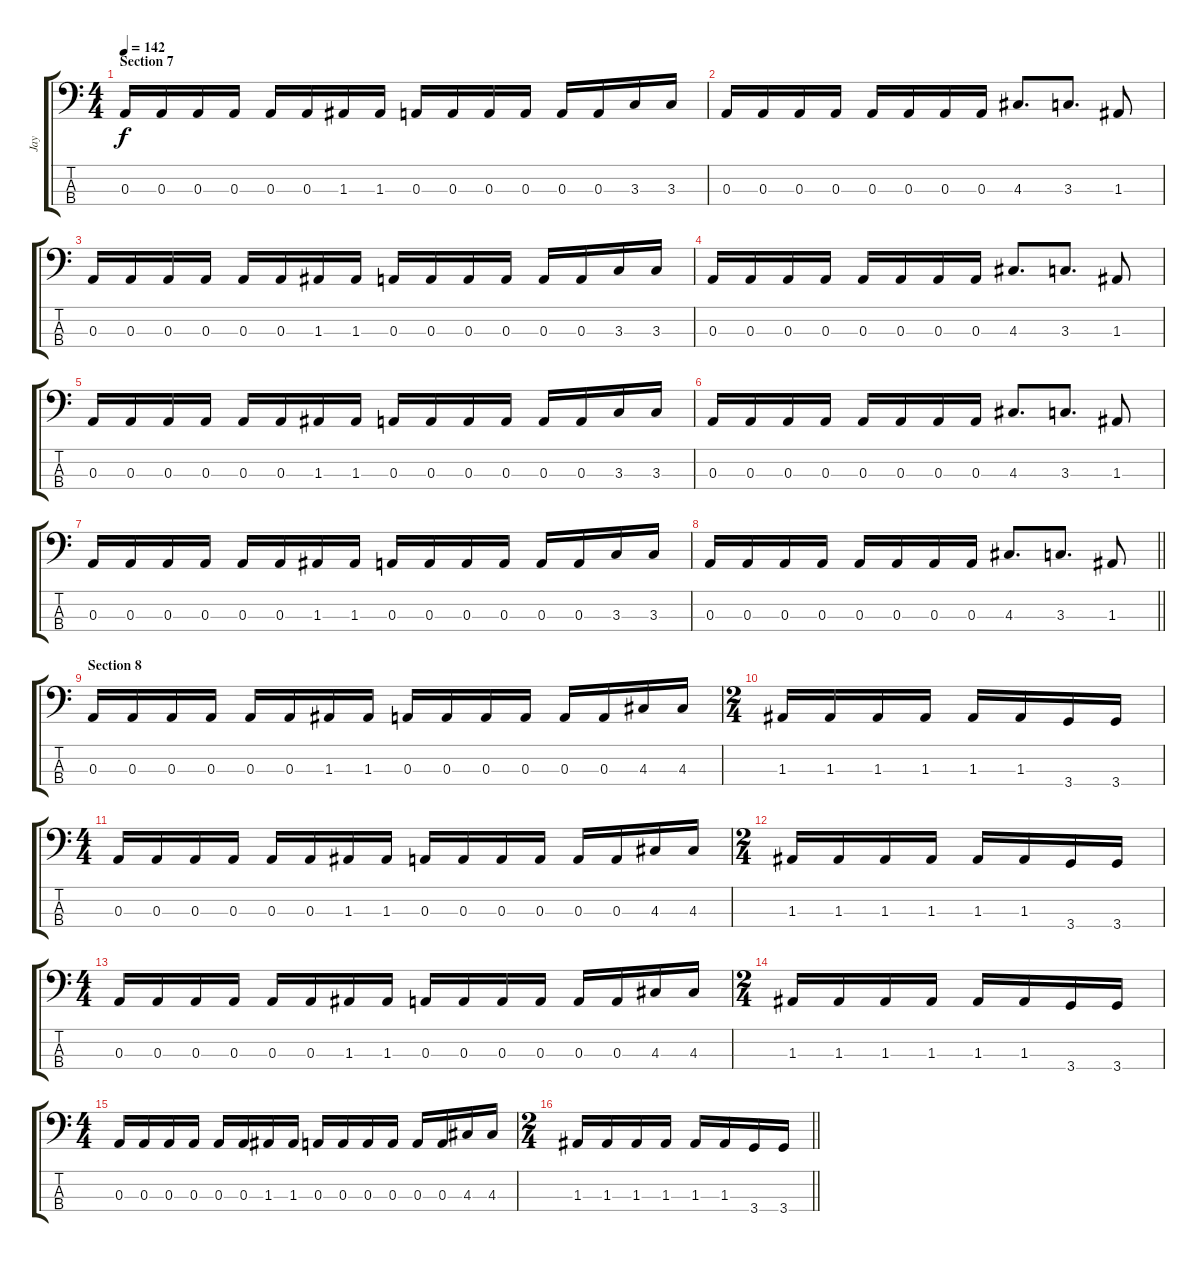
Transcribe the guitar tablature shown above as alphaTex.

\track ("Jay" "Jay") {instrument electricbasspick}
\staff {score tabs}
\tuning (G2 D2 A1 E1) {hide}
\ts (4 4)
\section ("" "Section 7")
\tempo 142
\clef f4
\ks c
0.3.16{dy f} 0.3.16 0.3.16 0.3.16 0.3.16 0.3.16 1.3.16 1.3.16 0.3.16 0.3.16 0.3.16 0.3.16 0.3.16 0.3.16 3.3.16 3.3.16 |
0.3.16 0.3.16 0.3.16 0.3.16 0.3.16 0.3.16 0.3.16 0.3.16 4.3.8{d} 3.3.8{d} 1.3.8 |
0.3.16 0.3.16 0.3.16 0.3.16 0.3.16 0.3.16 1.3.16 1.3.16 0.3.16 0.3.16 0.3.16 0.3.16 0.3.16 0.3.16 3.3.16 3.3.16 |
0.3.16 0.3.16 0.3.16 0.3.16 0.3.16 0.3.16 0.3.16 0.3.16 4.3.8{d} 3.3.8{d} 1.3.8 |
0.3.16 0.3.16 0.3.16 0.3.16 0.3.16 0.3.16 1.3.16 1.3.16 0.3.16 0.3.16 0.3.16 0.3.16 0.3.16 0.3.16 3.3.16 3.3.16 |
0.3.16 0.3.16 0.3.16 0.3.16 0.3.16 0.3.16 0.3.16 0.3.16 4.3.8{d} 3.3.8{d} 1.3.8 |
0.3.16 0.3.16 0.3.16 0.3.16 0.3.16 0.3.16 1.3.16 1.3.16 0.3.16 0.3.16 0.3.16 0.3.16 0.3.16 0.3.16 3.3.16 3.3.16 |
\barLineRight lightlight
0.3.16 0.3.16 0.3.16 0.3.16 0.3.16 0.3.16 0.3.16 0.3.16 4.3.8{d} 3.3.8{d} 1.3.8 |
\section ("" "Section 8")
0.3.16 0.3.16 0.3.16 0.3.16 0.3.16 0.3.16 1.3.16 1.3.16 0.3.16 0.3.16 0.3.16 0.3.16 0.3.16 0.3.16 4.3.16 4.3.16 |
\ts (2 4)
1.3.16 1.3.16 1.3.16 1.3.16 1.3.16 1.3.16 3.4.16 3.4.16 |
\ts (4 4)
0.3.16 0.3.16 0.3.16 0.3.16 0.3.16 0.3.16 1.3.16 1.3.16 0.3.16 0.3.16 0.3.16 0.3.16 0.3.16 0.3.16 4.3.16 4.3.16 |
\ts (2 4)
1.3.16 1.3.16 1.3.16 1.3.16 1.3.16 1.3.16 3.4.16 3.4.16 |
\ts (4 4)
0.3.16 0.3.16 0.3.16 0.3.16 0.3.16 0.3.16 1.3.16 1.3.16 0.3.16 0.3.16 0.3.16 0.3.16 0.3.16 0.3.16 4.3.16 4.3.16 |
\ts (2 4)
1.3.16 1.3.16 1.3.16 1.3.16 1.3.16 1.3.16 3.4.16 3.4.16 |
\ts (4 4)
0.3.16 0.3.16 0.3.16 0.3.16 0.3.16 0.3.16 1.3.16 1.3.16 0.3.16 0.3.16 0.3.16 0.3.16 0.3.16 0.3.16 4.3.16 4.3.16 |
\ts (2 4)
\barLineRight lightlight
1.3.16 1.3.16 1.3.16 1.3.16 1.3.16 1.3.16 3.4.16 3.4.16
